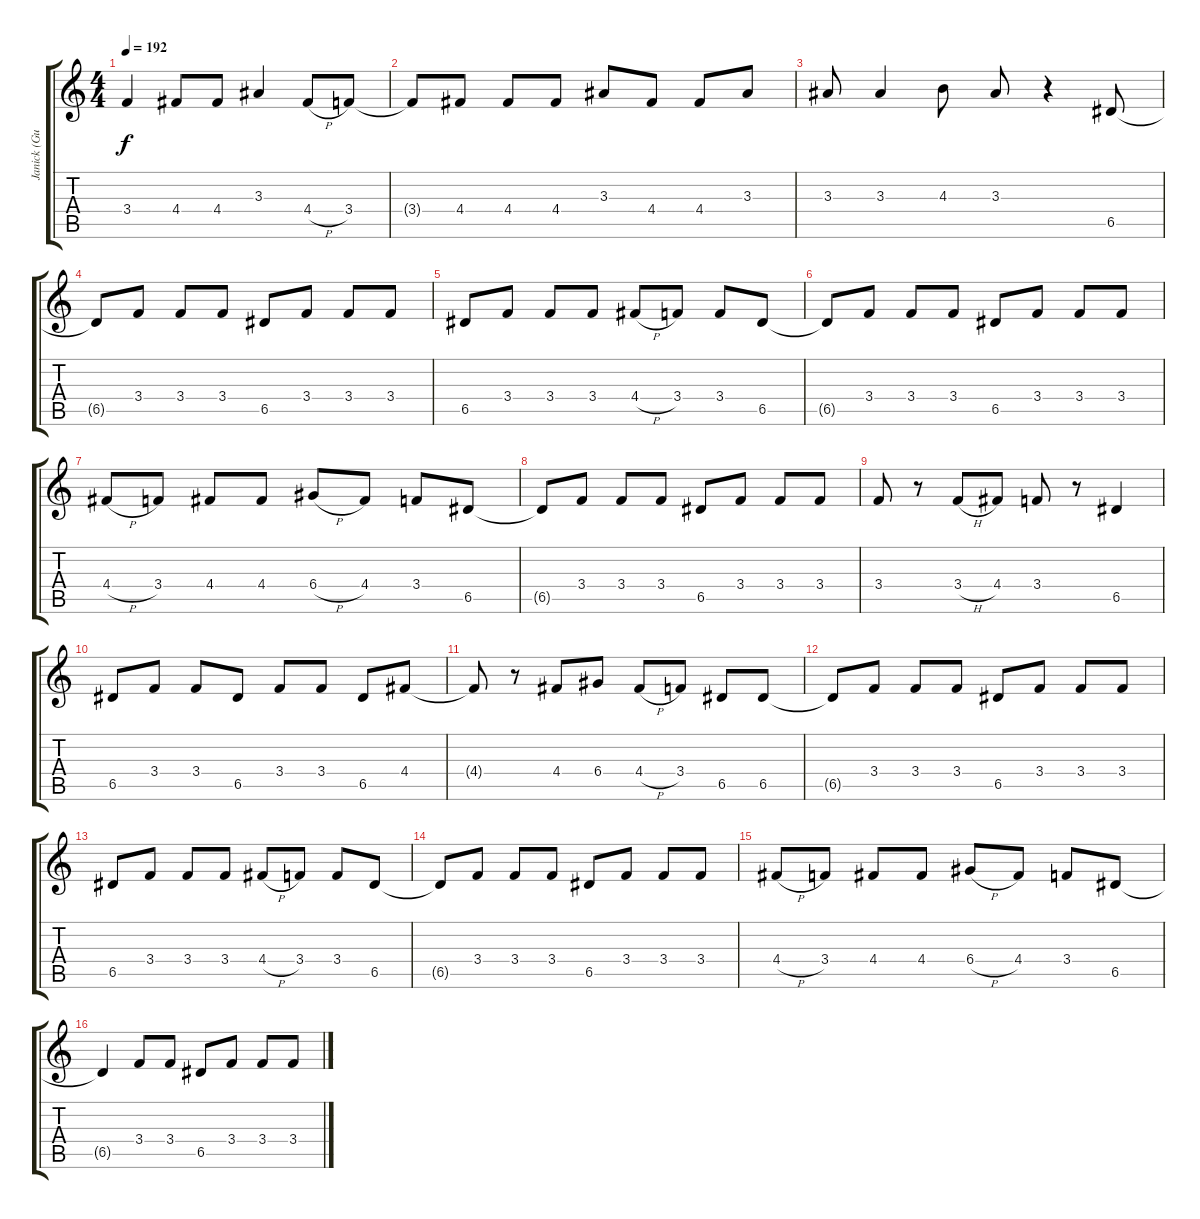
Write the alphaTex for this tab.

\track ("Janick (Guitar 2)" "Janick (Gu") {instrument distortionguitar}
\staff {score tabs}
\tuning (E4 B3 G3 D3 A2 E2) {hide}
\ts (4 4)
\tempo 192
\clef g2
\ks c
3.4{t}.4{dy f} 4.4.8 4.4.8 3.3.4 4.4{h}.8 3.4.8 |
3.4{t}.8 4.4.8 4.4.8 4.4.8 3.3.8 4.4.8 4.4.8 3.3.8 |
3.3.8 3.3.4 4.3.8 3.3.8 r.4 6.5.8 |
6.5{t}.8 3.4.8 3.4.8 3.4.8 6.5.8 3.4.8 3.4.8 3.4.8 |
6.5.8 3.4.8 3.4.8 3.4.8 4.4{h}.8 3.4.8 3.4.8 6.5.8 |
6.5{t}.8 3.4.8 3.4.8 3.4.8 6.5.8 3.4.8 3.4.8 3.4.8 |
4.4{h}.8 3.4.8 4.4.8 4.4.8 6.4{h}.8 4.4.8 3.4.8 6.5.8 |
6.5{t}.8 3.4.8 3.4.8 3.4.8 6.5.8 3.4.8 3.4.8 3.4.8 |
3.4.8 r.8 3.4{h}.8 4.4.8 3.4.8 r.8 6.5.4 |
6.5.8 3.4.8 3.4.8 6.5.8 3.4.8 3.4.8 6.5.8 4.4.8 |
4.4{t}.8 r.8 4.4.8 6.4.8 4.4{h}.8 3.4.8 6.5.8 6.5.8 |
6.5{t}.8 3.4.8 3.4.8 3.4.8 6.5.8 3.4.8 3.4.8 3.4.8 |
6.5.8 3.4.8 3.4.8 3.4.8 4.4{h}.8 3.4.8 3.4.8 6.5.8 |
6.5{t}.8 3.4.8 3.4.8 3.4.8 6.5.8 3.4.8 3.4.8 3.4.8 |
4.4{h}.8 3.4.8 4.4.8 4.4.8 6.4{h}.8 4.4.8 3.4.8 6.5.8 |
6.5{t}.4 3.4.8 3.4.8 6.5.8 3.4.8 3.4.8 3.4.8
